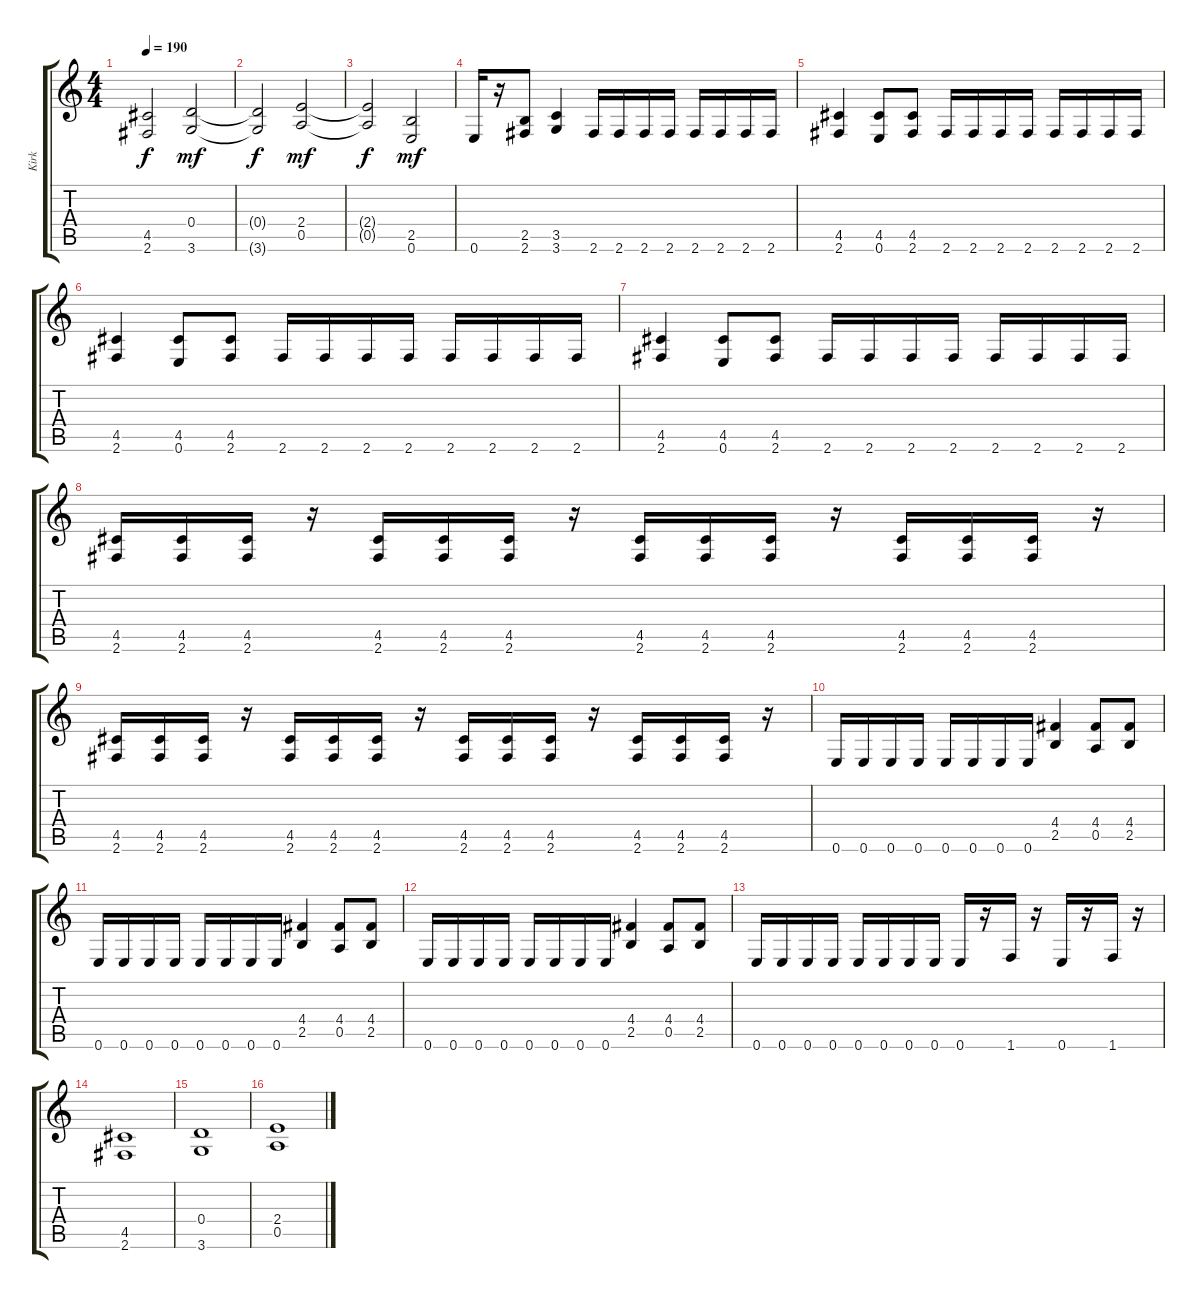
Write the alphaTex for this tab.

\track ("Kirk" "Kirk") {instrument distortionguitar}
\staff {score tabs}
\tuning (E4 B3 G3 D3 A2 E2) {hide}
\ts (4 4)
\tempo 190
\clef g2
\ks c
(4.5{t} 2.6{t}).2{dy f} (0.4 3.6).2{dy mf} |
(0.4{t} 3.6{t}).2{dy f} (2.4 0.5).2{dy mf} |
(2.4{t} 0.5{t}).2{dy f} (2.5 0.6).2{dy mf} |
0.6.16 r.16 (2.5 2.6).8 (3.5 3.6).4 2.6.16 2.6.16 2.6.16 2.6.16 2.6.16 2.6.16 2.6.16 2.6.16 |
(4.5 2.6).4 (4.5 0.6).8 (4.5 2.6).8 2.6.16 2.6.16 2.6.16 2.6.16 2.6.16 2.6.16 2.6.16 2.6.16 |
(4.5 2.6).4 (4.5 0.6).8 (4.5 2.6).8 2.6.16 2.6.16 2.6.16 2.6.16 2.6.16 2.6.16 2.6.16 2.6.16 |
(4.5 2.6).4 (4.5 0.6).8 (4.5 2.6).8 2.6.16 2.6.16 2.6.16 2.6.16 2.6.16 2.6.16 2.6.16 2.6.16 |
(4.5 2.6).16 (4.5 2.6).16 (4.5 2.6).16 r.16 (4.5 2.6).16 (4.5 2.6).16 (4.5 2.6).16 r.16 (4.5 2.6).16 (4.5 2.6).16 (4.5 2.6).16 r.16 (4.5 2.6).16 (4.5 2.6).16 (4.5 2.6).16 r.16 |
(4.5 2.6).16 (4.5 2.6).16 (4.5 2.6).16 r.16 (4.5 2.6).16 (4.5 2.6).16 (4.5 2.6).16 r.16 (4.5 2.6).16 (4.5 2.6).16 (4.5 2.6).16 r.16 (4.5 2.6).16 (4.5 2.6).16 (4.5 2.6).16 r.16 |
0.6.16 0.6.16 0.6.16 0.6.16 0.6.16 0.6.16 0.6.16 0.6.16 (4.4 2.5).4 (4.4 0.5).8 (4.4 2.5).8 |
0.6.16 0.6.16 0.6.16 0.6.16 0.6.16 0.6.16 0.6.16 0.6.16 (4.4 2.5).4 (4.4 0.5).8 (4.4 2.5).8 |
0.6.16 0.6.16 0.6.16 0.6.16 0.6.16 0.6.16 0.6.16 0.6.16 (4.4 2.5).4 (4.4 0.5).8 (4.4 2.5).8 |
0.6.16 0.6.16 0.6.16 0.6.16 0.6.16 0.6.16 0.6.16 0.6.16 0.6.16 r.16 1.6.16 r.16 0.6.16 r.16 1.6.16 r.16 |
(4.5 2.6).1 |
(0.4 3.6).1 |
(2.4 0.5).1
